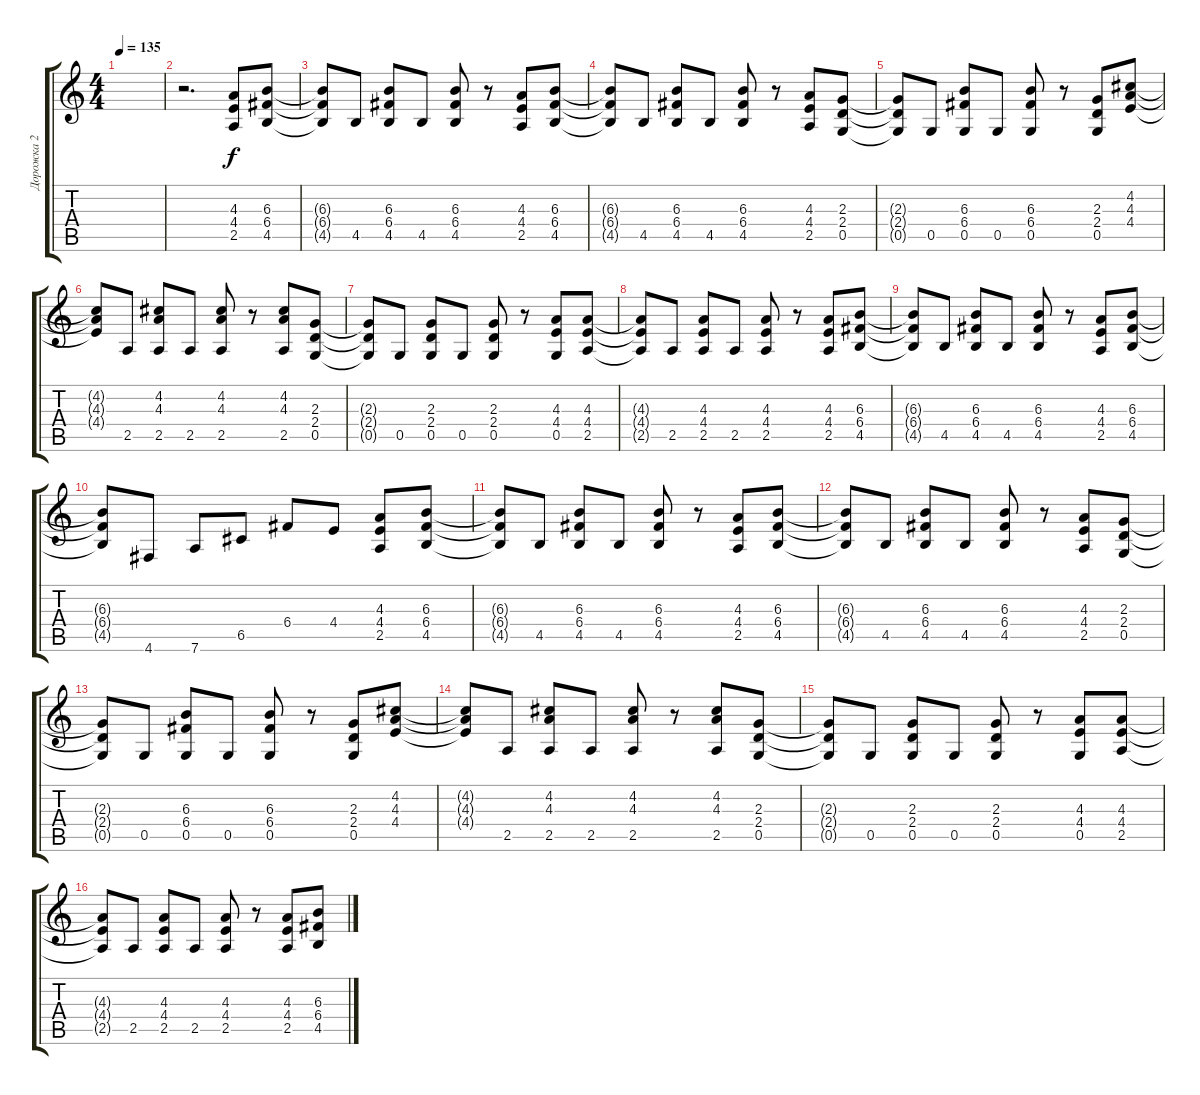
\track ("Дорожка 2" "Дорожка 2") {instrument distortionguitar}
\staff {score tabs}
\tuning (D4 A3 F3 C3 G2 D2) {hide}
\ts (4 4)
\tempo 135
\clef g2
\ks c
|
r.2{d} (4.3 4.4 2.5).8 (6.3 6.4 4.5).8 |
(6.3{t} 6.4{t} 4.5{t}).8 4.5.8 (6.3 6.4 4.5).8 4.5.8 (6.3 6.4 4.5).8 r.8 (4.3 4.4 2.5).8 (6.3 6.4 4.5).8 |
(6.3{t} 6.4{t} 4.5{t}).8 4.5.8 (6.3 6.4 4.5).8 4.5.8 (6.3 6.4 4.5).8 r.8 (4.3 4.4 2.5).8 (2.3 2.4 0.5).8 |
(2.3{t} 2.4{t} 0.5{t}).8 0.5.8 (6.3 6.4 0.5).8 0.5.8 (6.3 6.4 0.5).8 r.8 (2.3 2.4 0.5).8 (4.2 4.3 4.4).8 |
(4.2{t} 4.3{t} 4.4{t}).8 2.5.8 (4.2 4.3 2.5).8 2.5.8 (4.2 4.3 2.5).8 r.8 (4.2 4.3 2.5).8 (2.3 2.4 0.5).8 |
(2.3{t} 2.4{t} 0.5{t}).8 0.5.8 (2.3 2.4 0.5).8 0.5.8 (2.3 2.4 0.5).8 r.8 (4.3 4.4 0.5).8 (4.3 4.4 2.5).8 |
(4.3{t} 4.4{t} 2.5{t}).8 2.5.8 (4.3 4.4 2.5).8 2.5.8 (4.3 4.4 2.5).8 r.8 (4.3 4.4 2.5).8 (6.3 6.4 4.5).8 |
(6.3{t} 6.4{t} 4.5{t}).8 4.5.8 (6.3 6.4 4.5).8 4.5.8 (6.3 6.4 4.5).8 r.8 (4.3 4.4 2.5).8 (6.3 6.4 4.5).8 |
(6.3{t} 6.4{t} 4.5{t}).8 4.6.8 7.6.8 6.5.8 6.4.8 4.4.8 (4.3 4.4 2.5).8 (6.3 6.4 4.5).8 |
(6.3{t} 6.4{t} 4.5{t}).8 4.5.8 (6.3 6.4 4.5).8 4.5.8 (6.3 6.4 4.5).8 r.8 (4.3 4.4 2.5).8 (6.3 6.4 4.5).8 |
(6.3{t} 6.4{t} 4.5{t}).8 4.5.8 (6.3 6.4 4.5).8 4.5.8 (6.3 6.4 4.5).8 r.8 (4.3 4.4 2.5).8 (2.3 2.4 0.5).8 |
(2.3{t} 2.4{t} 0.5{t}).8 0.5.8 (6.3 6.4 0.5).8 0.5.8 (6.3 6.4 0.5).8 r.8 (2.3 2.4 0.5).8 (4.2 4.3 4.4).8 |
(4.2{t} 4.3{t} 4.4{t}).8 2.5.8 (4.2 4.3 2.5).8 2.5.8 (4.2 4.3 2.5).8 r.8 (4.2 4.3 2.5).8 (2.3 2.4 0.5).8 |
(2.3{t} 2.4{t} 0.5{t}).8 0.5.8 (2.3 2.4 0.5).8 0.5.8 (2.3 2.4 0.5).8 r.8 (4.3 4.4 0.5).8 (4.3 4.4 2.5).8 |
(4.3{t} 4.4{t} 2.5{t}).8 2.5.8 (4.3 4.4 2.5).8 2.5.8 (4.3 4.4 2.5).8 r.8 (4.3 4.4 2.5).8 (6.3 6.4 4.5).8
